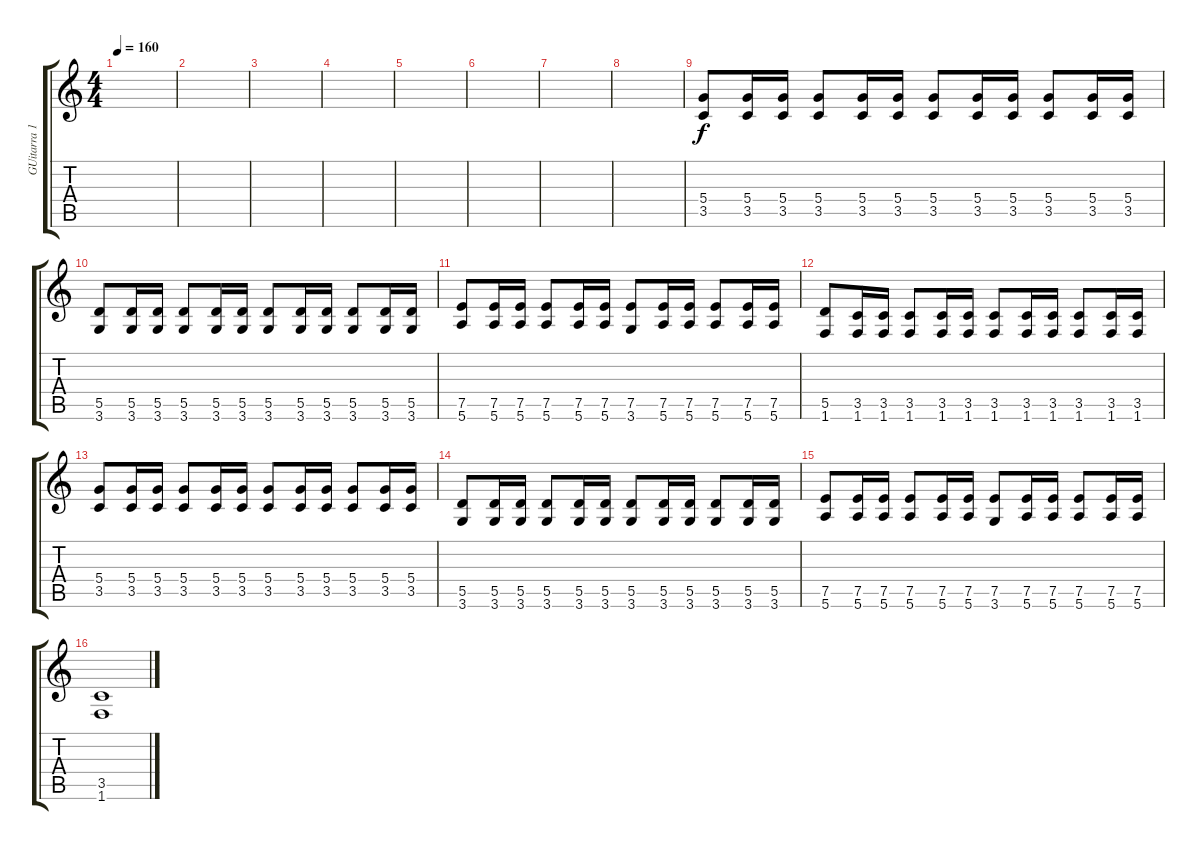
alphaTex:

\track ("GUitarra 1" "GUitarra 1") {instrument distortionguitar}
\staff {score tabs}
\tuning (E4 B3 G3 D3 A2 E2) {hide}
\ts (4 4)
\tempo 160
\clef g2
\ks c
|
|
|
|
|
|
|
|
(5.4 3.5).8 (5.4 3.5).16 (5.4 3.5).16 (5.4 3.5).8 (5.4 3.5).16 (5.4 3.5).16 (5.4 3.5).8 (5.4 3.5).16 (5.4 3.5).16 (5.4 3.5).8 (5.4 3.5).16 (5.4 3.5).16 |
(5.5 3.6).8 (5.5 3.6).16 (5.5 3.6).16 (5.5 3.6).8 (5.5 3.6).16 (5.5 3.6).16 (5.5 3.6).8 (5.5 3.6).16 (5.5 3.6).16 (5.5 3.6).8 (5.5 3.6).16 (5.5 3.6).16 |
(7.5 5.6).8 (7.5 5.6).16 (7.5 5.6).16 (7.5 5.6).8 (7.5 5.6).16 (7.5 5.6).16 (7.5 3.6).8 (7.5 5.6).16 (7.5 5.6).16 (7.5 5.6).8 (7.5 5.6).16 (7.5 5.6).16 |
(5.5 1.6).8 (3.5 1.6).16 (3.5 1.6).16 (3.5 1.6).8 (3.5 1.6).16 (3.5 1.6).16 (3.5 1.6).8 (3.5 1.6).16 (3.5 1.6).16 (3.5 1.6).8 (3.5 1.6).16 (3.5 1.6).16 |
(5.4 3.5).8 (5.4 3.5).16 (5.4 3.5).16 (5.4 3.5).8 (5.4 3.5).16 (5.4 3.5).16 (5.4 3.5).8 (5.4 3.5).16 (5.4 3.5).16 (5.4 3.5).8 (5.4 3.5).16 (5.4 3.5).16 |
(5.5 3.6).8 (5.5 3.6).16 (5.5 3.6).16 (5.5 3.6).8 (5.5 3.6).16 (5.5 3.6).16 (5.5 3.6).8 (5.5 3.6).16 (5.5 3.6).16 (5.5 3.6).8 (5.5 3.6).16 (5.5 3.6).16 |
(7.5 5.6).8 (7.5 5.6).16 (7.5 5.6).16 (7.5 5.6).8 (7.5 5.6).16 (7.5 5.6).16 (7.5 3.6).8 (7.5 5.6).16 (7.5 5.6).16 (7.5 5.6).8 (7.5 5.6).16 (7.5 5.6).16 |
(3.5 1.6).1
